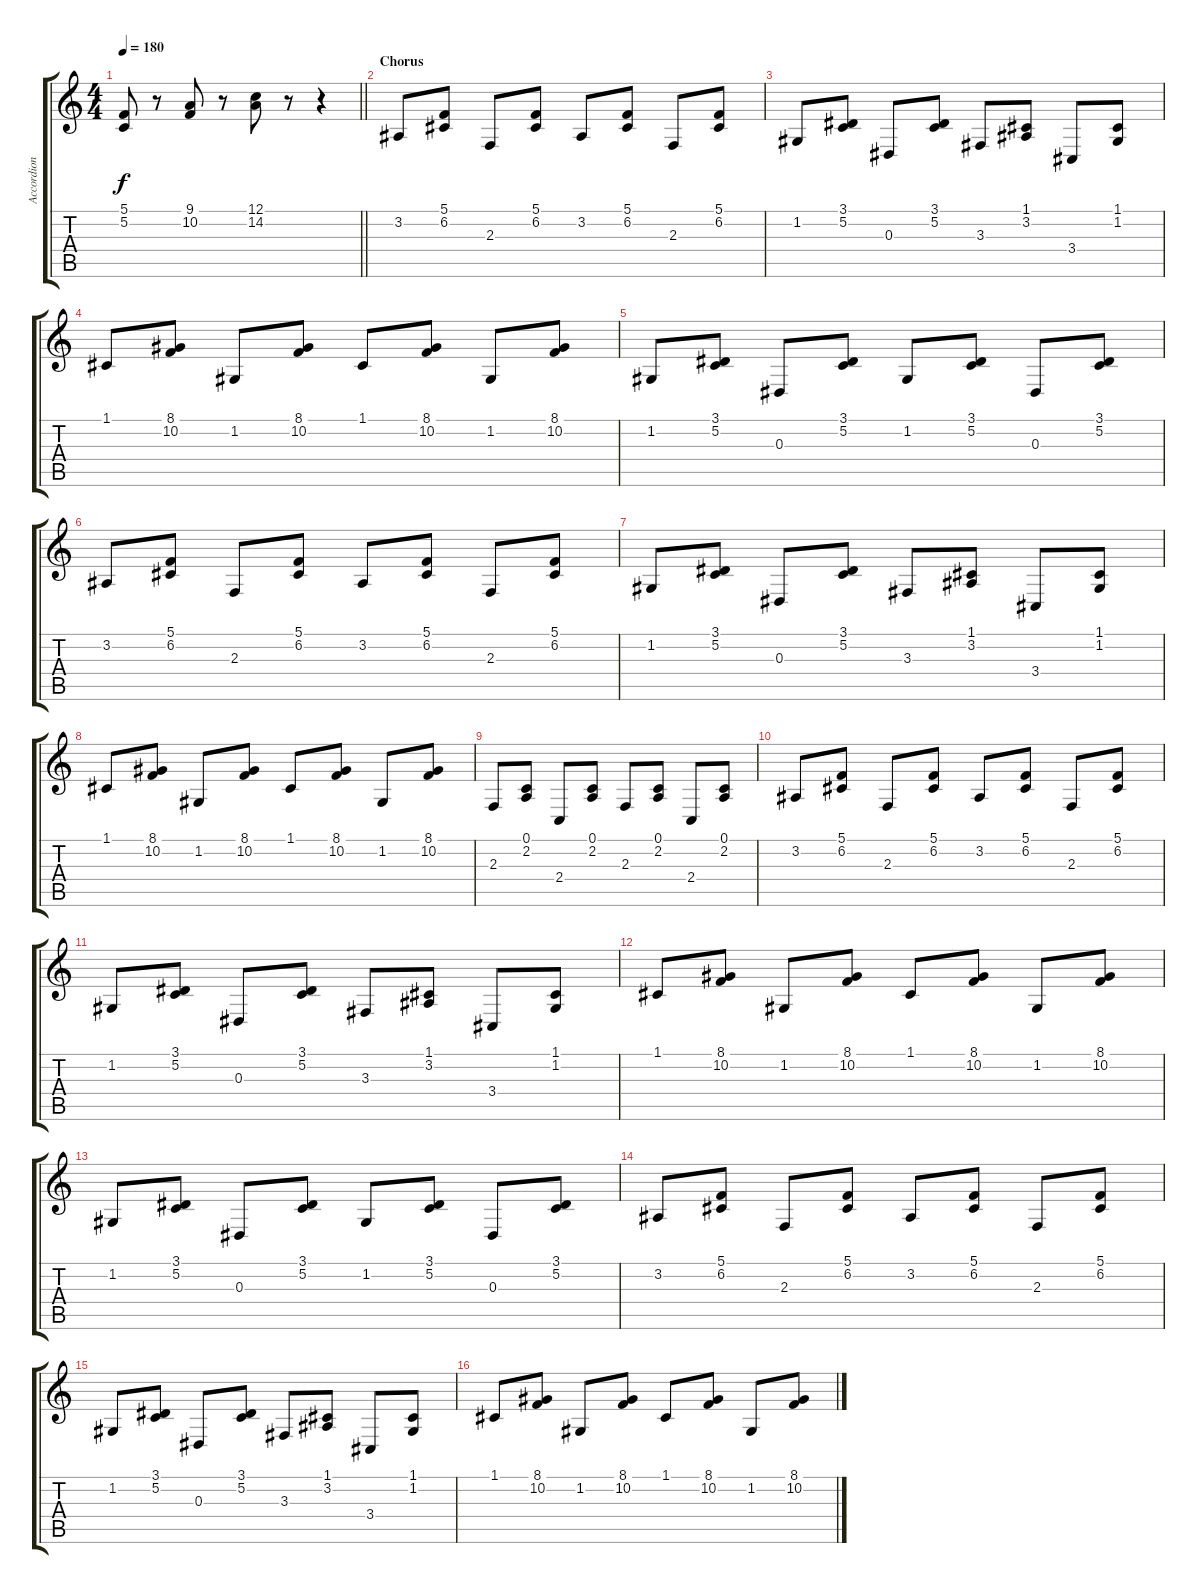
\track ("Accordion" "Accordion") {instrument accordion}
\staff {score tabs}
\tuning (C4 G3 Eb3 Bb2 F2 C2) {hide}
\ts (4 4)
\tempo 180
\clef g2
\barLineRight lightlight
\ks c
(5.1 5.2).8{dy f} r.8 (9.1 10.2).8 r.8 (12.1 14.2).8 r.8 r.4 |
\section ("" "Chorus")
3.2.8 (5.1 6.2).8 2.3.8 (5.1 6.2).8 3.2.8 (5.1 6.2).8 2.3.8 (5.1 6.2).8 |
1.2.8 (3.1 5.2).8 0.3.8 (3.1 5.2).8 3.3.8 (1.1 3.2).8 3.4.8 (1.1 1.2).8 |
1.1.8 (8.1 10.2).8 1.2.8 (8.1 10.2).8 1.1.8 (8.1 10.2).8 1.2.8 (8.1 10.2).8 |
1.2.8 (3.1 5.2).8 0.3.8 (3.1 5.2).8 1.2.8 (3.1 5.2).8 0.3.8 (3.1 5.2).8 |
3.2.8 (5.1 6.2).8 2.3.8 (5.1 6.2).8 3.2.8 (5.1 6.2).8 2.3.8 (5.1 6.2).8 |
1.2.8 (3.1 5.2).8 0.3.8 (3.1 5.2).8 3.3.8 (1.1 3.2).8 3.4.8 (1.1 1.2).8 |
1.1.8 (8.1 10.2).8 1.2.8 (8.1 10.2).8 1.1.8 (8.1 10.2).8 1.2.8 (8.1 10.2).8 |
2.3.8 (0.1 2.2).8 2.4.8 (0.1 2.2).8 2.3.8 (0.1 2.2).8 2.4.8 (0.1 2.2).8 |
3.2.8 (5.1 6.2).8 2.3.8 (5.1 6.2).8 3.2.8 (5.1 6.2).8 2.3.8 (5.1 6.2).8 |
1.2.8 (3.1 5.2).8 0.3.8 (3.1 5.2).8 3.3.8 (1.1 3.2).8 3.4.8 (1.1 1.2).8 |
1.1.8 (8.1 10.2).8 1.2.8 (8.1 10.2).8 1.1.8 (8.1 10.2).8 1.2.8 (8.1 10.2).8 |
1.2.8 (3.1 5.2).8 0.3.8 (3.1 5.2).8 1.2.8 (3.1 5.2).8 0.3.8 (3.1 5.2).8 |
3.2.8 (5.1 6.2).8 2.3.8 (5.1 6.2).8 3.2.8 (5.1 6.2).8 2.3.8 (5.1 6.2).8 |
1.2.8 (3.1 5.2).8 0.3.8 (3.1 5.2).8 3.3.8 (1.1 3.2).8 3.4.8 (1.1 1.2).8 |
1.1.8 (8.1 10.2).8 1.2.8 (8.1 10.2).8 1.1.8 (8.1 10.2).8 1.2.8 (8.1 10.2).8
